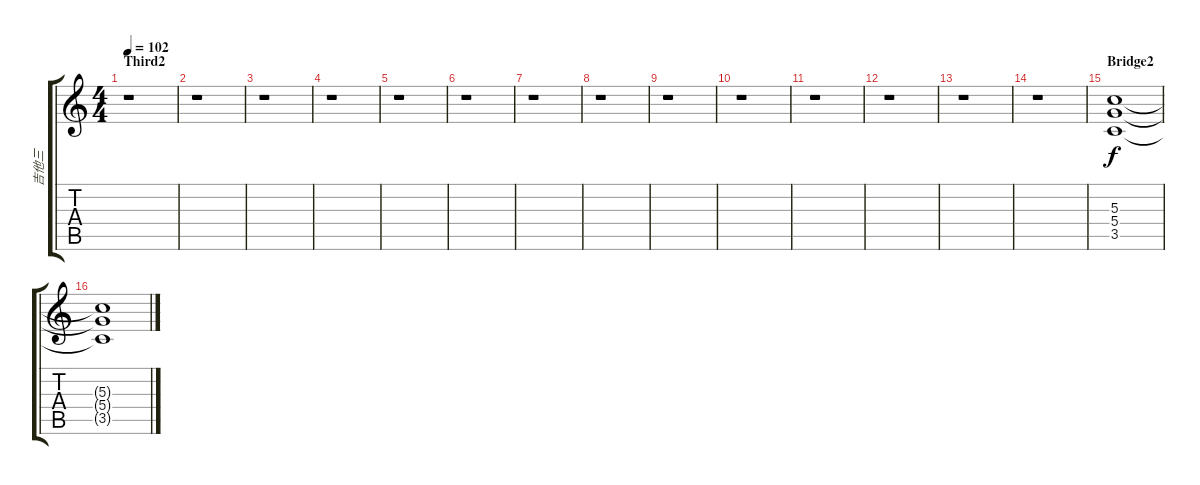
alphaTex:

\track ("吉他三" "吉他三") {instrument distortionguitar}
\staff {score tabs}
\tuning (E4 B3 G3 D3 A2 E2) {hide}
\ts (4 4)
\section ("" "Third2")
\tempo 102
\clef g2
\ks c
r.1{dy f} |
r.1 |
r.1 |
r.1 |
r.1 |
r.1 |
r.1 |
r.1 |
r.1 |
r.1 |
r.1 |
r.1 |
r.1 |
r.1 |
\section ("" "Bridge2")
(5.3 5.4 3.5).1 |
(5.3{t} 5.4{t} 3.5{t}).1
